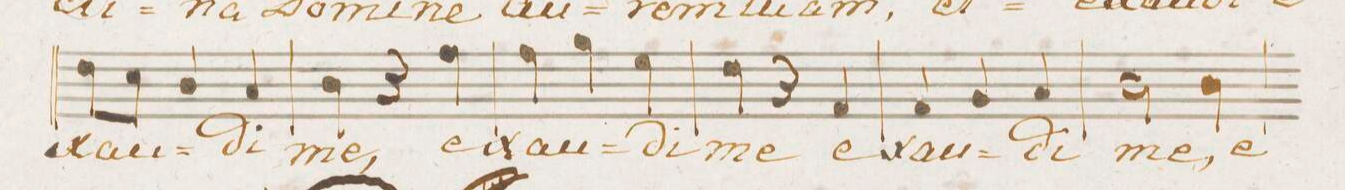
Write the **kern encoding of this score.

**kern	**text	**dynam
*I"Soprano.	*	*
*clefC1	*	*
*k[f#]	*	*
*M3/4	*	*
8b\L	-xau-	.
8a\J	.	.
4g/	.	.
4f#/	-di	.
=49	=49	=49
4g\	me,	.
4r	.	.
4dd\	e-	.
=50	=50	=50
4dd\	-xau-	.
4ee\	.	.
4cc\	-di	.
=51	=51	=51
4b\	me	.
4r	.	.
4d/	e-	.
=52	=52	=52
4d/	-xau-	.
4e/	.	.
4f#/	-di	.
=53	=53	=53
2g\	me,	.
4g\	e-	.
=54	=54	=54
*-	*-	*-
